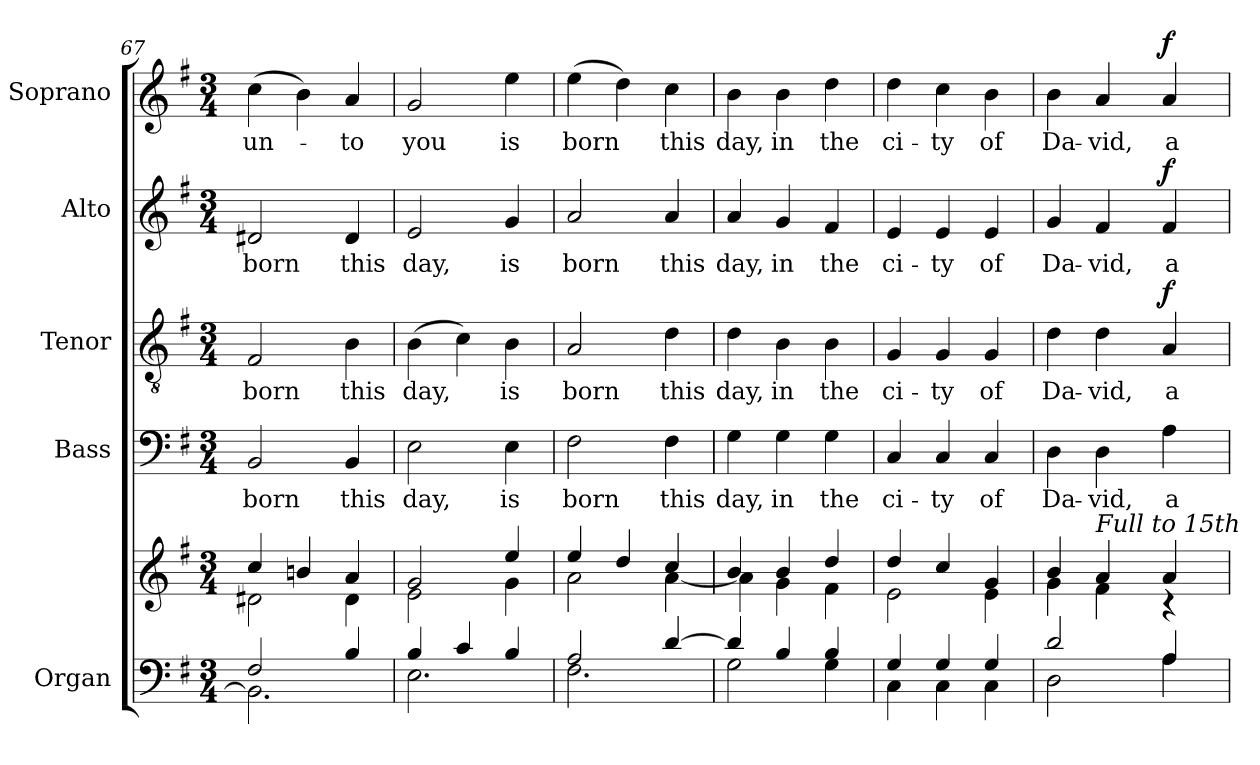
**kern	**kern	**kern	**text	**kern	**text	**dynam	**kern	**text	**dynam	**kern	**text	**dynam
*part5	*part5	*part4	*part4	*part3	*part3	*part3	*part2	*part2	*part2	*part1	*part1	*part1
*staff6	*staff5	*staff4	*staff4	*staff3	*staff3	*staff3	*staff2	*staff2	*staff2	*staff1	*staff1	*staff1
*I"Organ	*	*I"Bass	*	*I"Tenor	*	*	*I"Alto	*	*	*I"Soprano	*	*
*I'Org.	*	*I'B.	*	*I'T.	*	*	*I'A.	*	*	*I'S.	*	*
*clefF4	*clefG2	*clefF4	*	*clefGv2	*	*	*clefG2	*	*	*clefG2	*	*
*	*	*	*	*ITrd7c12	*	*	*	*	*	*	*	*
*k[f#]	*k[f#]	*k[f#]	*	*k[f#]	*	*	*k[f#]	*	*	*k[f#]	*	*
*G:	*G:	*G:	*	*G:	*	*	*G:	*	*	*G:	*	*
*M3/4	*M3/4	*M3/4	*	*M3/4	*	*	*M3/4	*	*	*M3/4	*	*
=67	=67	=67	=67	=67	=67	=67	=67	=67	=67	=67	=67	=67
*^	*^	*	*	*	*	*	*	*	*	*	*	*
!	!	!	!	!	!LO:LY:b:color=#000000	!	!	!	!	!	!	!	!	!
!	!	!	!	!	!	!	!LO:LY:b:color=#000000	!	!	!	!	!	!	!
!	!	!	!	!	!	!	!	!	!	!LO:LY:b:color=#000000	!	!	!	!
!	!	!	!	!	!	!	!	!	!	!	!	!	!LO:LY:b:color=#000000	!
2F#i/	2.BBi\]	4cci/	2d#Xi\	2BBi/	born	2FF#i/	born	.	2d#Xi/	born	.	(4cci\	un-	.
.	.	4bni/	.	.	.	.	.	.	.	.	.	4bi\)	.	.
!	!	!	!	!	!LO:LY:b:color=#000000	!	!	!	!	!	!	!	!	!
!	!	!	!	!	!	!	!LO:LY:b:color=#000000	!	!	!	!	!	!	!
!	!	!	!	!	!	!	!	!	!	!LO:LY:b:color=#000000	!	!	!	!
!	!	!	!	!	!	!	!	!	!	!	!	!	!LO:LY:b:color=#000000	!
4Bi/	.	4ai/	4d#i\	4BBi/	this	4BBi\	this	.	4d#i/	this	.	4ai/	-to	.
=68	=68	=68	=68	=68	=68	=68	=68	=68	=68	=68	=68	=68	=68	=68
!	!	!	!	!	!LO:LY:b:color=#000000	!	!	!	!	!	!	!	!	!
!	!	!	!	!	!	!	!LO:LY:b:color=#000000	!	!	!	!	!	!	!
!	!	!	!	!	!	!	!	!	!	!LO:LY:b:color=#000000	!	!	!	!
!	!	!	!	!	!	!	!	!	!	!	!	!	!LO:LY:b:color=#000000	!
4Bi/	2.Ei\	2gi/	2ei\	2Ei\	day,	(4BBi\	day,	.	2ei/	day,	.	2gi/	you	.
4ci/	.	.	.	.	.	4Ci\)	.	.	.	.	.	.	.	.
!	!	!	!	!	!LO:LY:b:color=#000000	!	!	!	!	!	!	!	!	!
!	!	!	!	!	!	!	!LO:LY:b:color=#000000	!	!	!	!	!	!	!
!	!	!	!	!	!	!	!	!	!	!LO:LY:b:color=#000000	!	!	!	!
!	!	!	!	!	!	!	!	!	!	!	!	!	!LO:LY:b:color=#000000	!
4Bi/	.	4eei/	4gi\	4Ei\	is	4BBi\	is	.	4gi/	is	.	4eei\	is	.
=69	=69	=69	=69	=69	=69	=69	=69	=69	=69	=69	=69	=69	=69	=69
!	!	!	!	!	!LO:LY:b:color=#000000	!	!	!	!	!	!	!	!	!
!	!	!	!	!	!	!	!LO:LY:b:color=#000000	!	!	!	!	!	!	!
!	!	!	!	!	!	!	!	!	!	!LO:LY:b:color=#000000	!	!	!	!
!	!	!	!	!	!	!	!	!	!	!	!	!	!LO:LY:b:color=#000000	!
2Ai/	2.F#i\	4eei/	2ai\	2F#i\	born	2AAi/	born	.	2ai/	born	.	(4eei\	born	.
.	.	4ddi/	.	.	.	.	.	.	.	.	.	4ddi\)	.	.
!	!	!	!	!	!LO:LY:b:color=#000000	!	!	!	!	!	!	!	!	!
!	!	!	!	!	!	!	!LO:LY:b:color=#000000	!	!	!	!	!	!	!
!	!	!	!	!	!	!	!	!	!	!LO:LY:b:color=#000000	!	!	!	!
!	!	!	!	!	!	!	!	!	!	!	!	!	!LO:LY:b:color=#000000	!
[>4di/	.	4cci/	[<4ai\	4F#i\	this	4Di\	this	.	4ai/	this	.	4cci\	this	.
=70	=70	=70	=70	=70	=70	=70	=70	=70	=70	=70	=70	=70	=70	=70
!	!	!	!	!	!LO:LY:b:color=#000000	!	!	!	!	!	!	!	!	!
!	!	!	!	!	!	!	!LO:LY:b:color=#000000	!	!	!	!	!	!	!
!	!	!	!	!	!	!	!	!	!	!LO:LY:b:color=#000000	!	!	!	!
!	!	!	!	!	!	!	!	!	!	!	!	!	!LO:LY:b:color=#000000	!
4di/]	2Gi\	4bi/	4ai\]	4Gi\	day,	4Di\	day,	.	4ai/	day,	.	4bi\	day,	.
!	!	!	!	!	!LO:LY:b:color=#000000	!	!	!	!	!	!	!	!	!
!	!	!	!	!	!	!	!LO:LY:b:color=#000000	!	!	!	!	!	!	!
!	!	!	!	!	!	!	!	!	!	!LO:LY:b:color=#000000	!	!	!	!
!	!	!	!	!	!	!	!	!	!	!	!	!	!LO:LY:b:color=#000000	!
4Bi/	.	4bi/	4gi\	4Gi\	in	4BBi\	in	.	4gi/	in	.	4bi\	in	.
!	!	!	!	!	!LO:LY:b:color=#000000	!	!	!	!	!	!	!	!	!
!	!	!	!	!	!	!	!LO:LY:b:color=#000000	!	!	!	!	!	!	!
!	!	!	!	!	!	!	!	!	!	!LO:LY:b:color=#000000	!	!	!	!
!	!	!	!	!	!	!	!	!	!	!	!	!	!LO:LY:b:color=#000000	!
4Bi/	4Gi\	4ddi/	4f#i\	4Gi\	the	4BBi\	the	.	4f#i/	the	.	4ddi\	the	.
!!LO:LB:g=z
=71	=71	=71	=71	=71	=71	=71	=71	=71	=71	=71	=71	=71	=71	=71
!	!	!	!	!	!LO:LY:b:color=#000000	!	!	!	!	!	!	!	!	!
!	!	!	!	!	!	!	!LO:LY:b:color=#000000	!	!	!	!	!	!	!
!	!	!	!	!	!	!	!	!	!	!LO:LY:b:color=#000000	!	!	!	!
!	!	!	!	!	!	!	!	!	!	!	!	!	!LO:LY:b:color=#000000	!
4Gi/	4Ci\	4ddi/	2ei\	4Ci/	ci-	4GGi/	ci-	.	4ei/	ci-	.	4ddi\	ci-	.
!	!	!	!	!	!LO:LY:b:color=#000000	!	!	!	!	!	!	!	!	!
!	!	!	!	!	!	!	!LO:LY:b:color=#000000	!	!	!	!	!	!	!
!	!	!	!	!	!	!	!	!	!	!LO:LY:b:color=#000000	!	!	!	!
!	!	!	!	!	!	!	!	!	!	!	!	!	!LO:LY:b:color=#000000	!
4Gi/	4Ci\	4cci/	.	4Ci/	-ty	4GGi/	-ty	.	4ei/	-ty	.	4cci\	-ty	.
!	!	!	!	!	!LO:LY:b:color=#000000	!	!	!	!	!	!	!	!	!
!	!	!	!	!	!	!	!LO:LY:b:color=#000000	!	!	!	!	!	!	!
!	!	!	!	!	!	!	!	!	!	!LO:LY:b:color=#000000	!	!	!	!
!	!	!	!	!	!	!	!	!	!	!	!	!	!LO:LY:b:color=#000000	!
4Gi/	4Ci\	4gi/	4ei\	4Ci/	of	4GGi/	of	.	4ei/	of	.	4bi\	of	.
=72	=72	=72	=72	=72	=72	=72	=72	=72	=72	=72	=72	=72	=72	=72
!	!	!	!	!	!LO:LY:b:color=#000000	!	!	!	!	!	!	!	!	!
!	!	!	!	!	!	!	!LO:LY:b:color=#000000	!	!	!	!	!	!	!
!	!	!	!	!	!	!	!	!	!	!LO:LY:b:color=#000000	!	!	!	!
!	!	!	!	!	!	!	!	!	!	!	!	!	!LO:LY:b:color=#000000	!
2di/	2Di\	4bi/	4gi\	4Di\	Da-	4Di\	Da-	.	4gi/	Da-	.	4bi\	Da-	.
!	!	!	!	!	!LO:LY:b:color=#000000	!	!	!	!	!	!	!	!	!
!	!	!	!	!	!	!	!LO:LY:b:color=#000000	!	!	!	!	!	!	!
!	!	!	!	!	!	!	!	!	!	!LO:LY:b:color=#000000	!	!	!	!
!	!	!LO:TX:a:i:t=Full to 15th	!	!	!	!	!	!	!	!	!	!	!	!
!	!	!	!	!	!	!	!	!	!	!	!	!	!LO:LY:b:color=#000000	!
.	.	4ai/	4f#i\	4Di\	-vid,	4Di\	-vid,	.	4f#i/	-vid,	.	4ai/	-vid,	.
!	!	!	!	!	!LO:LY:b:color=#000000	!	!	!	!	!	!	!	!	!
!	!	!	!	!	!	!	!LO:LY:b:color=#000000	!	!	!	!	!	!	!
!	!	!	!	!	!	!	!	!	!	!LO:LY:b:color=#000000	!	!	!	!
!	!	!	!	!	!	!	!	!	!	!	!	!	!LO:LY:b:color=#000000	!
4Ai/	4Ai\	4ai/	4r	4Ai\	a	4AAi/	a	f	4f#i/	a	f	4ai/	a	f
*v	*v	*	*	*	*	*	*	*	*	*	*	*	*	*
*	*v	*v	*	*	*	*	*	*	*	*	*	*	*
=	=	=	=	=	=	=	=	=	=	=	=	=
*-	*-	*-	*-	*-	*-	*-	*-	*-	*-	*-	*-	*-
